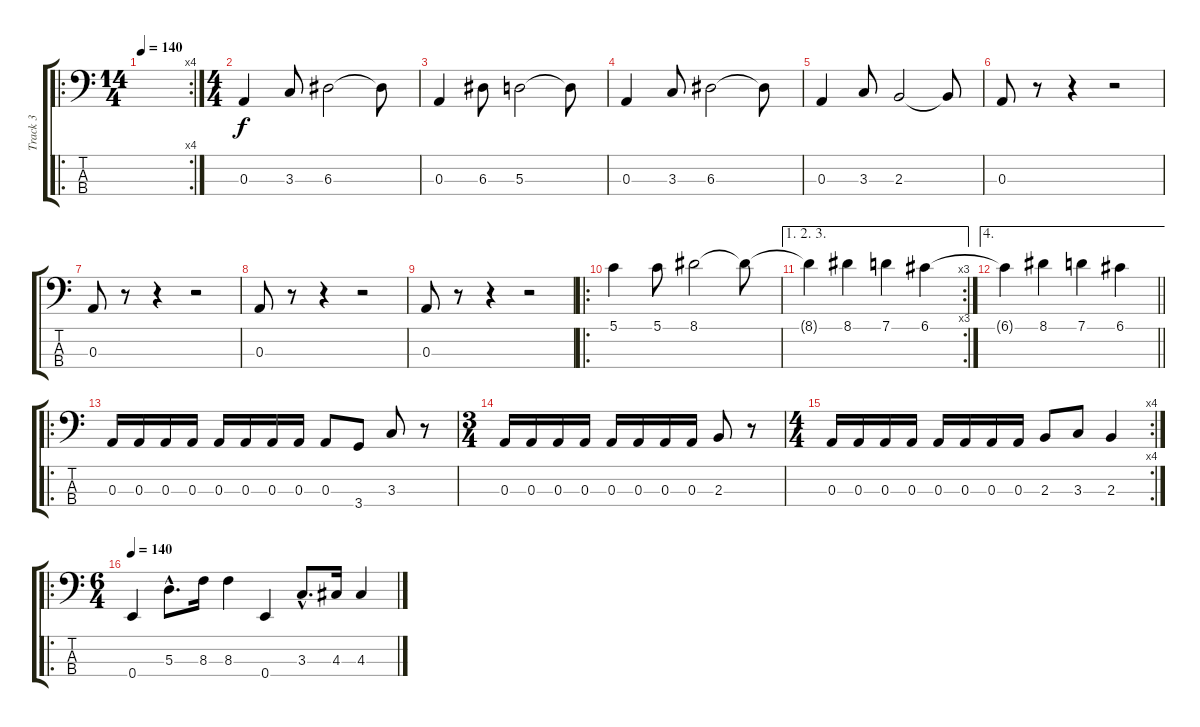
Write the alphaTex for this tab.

\track ("Track 3" "Track 3") {instrument electricbasspick}
\staff {score tabs}
\tuning (G2 D2 A1 E1) {hide}
\ro
\rc 4
\ts (14 4)
\tempo 140
\clef f4
\ks c
|
\ts (4 4)
0.3.4 3.3.8 6.3.2 6.3{t}.8 |
0.3.4 6.3.8 5.3.2 5.3{t}.8 |
0.3.4 3.3.8 6.3.2 6.3{t}.8 |
0.3.4 3.3.8 2.3.2 2.3{t}.8 |
0.3.8 r.8 r.4 r.2 |
0.3.8 r.8 r.4 r.2 |
0.3.8 r.8 r.4 r.2 |
0.3.8 r.8 r.4 r.2 |
\ro
5.1.4 5.1.8 8.1.2 8.1{t}.8 |
\ae (1 2 3)
\rc 3
8.1{t}.4 8.1.4 7.1.4 6.1.4 |
\ae 4
\barLineRight lightlight
6.1{t}.4 8.1.4 7.1.4 6.1.4 |
\ro
0.3.16 0.3.16 0.3.16 0.3.16 0.3.16 0.3.16 0.3.16 0.3.16 0.3.8 3.4.8 3.3.8 r.8 |
\ts (3 4)
0.3.16 0.3.16 0.3.16 0.3.16 0.3.16 0.3.16 0.3.16 0.3.16 2.3.8 r.8 |
\rc 4
\ts (4 4)
0.3.16 0.3.16 0.3.16 0.3.16 0.3.16 0.3.16 0.3.16 0.3.16 2.3.8 3.3.8 2.3.4 |
\ro
\ts (6 4)
\tempo 140
0.4.4 5.3{hac}.8{d} 8.3.16 8.3.4 0.4.4 3.3{hac}.8{d} 4.3.16 4.3.4
